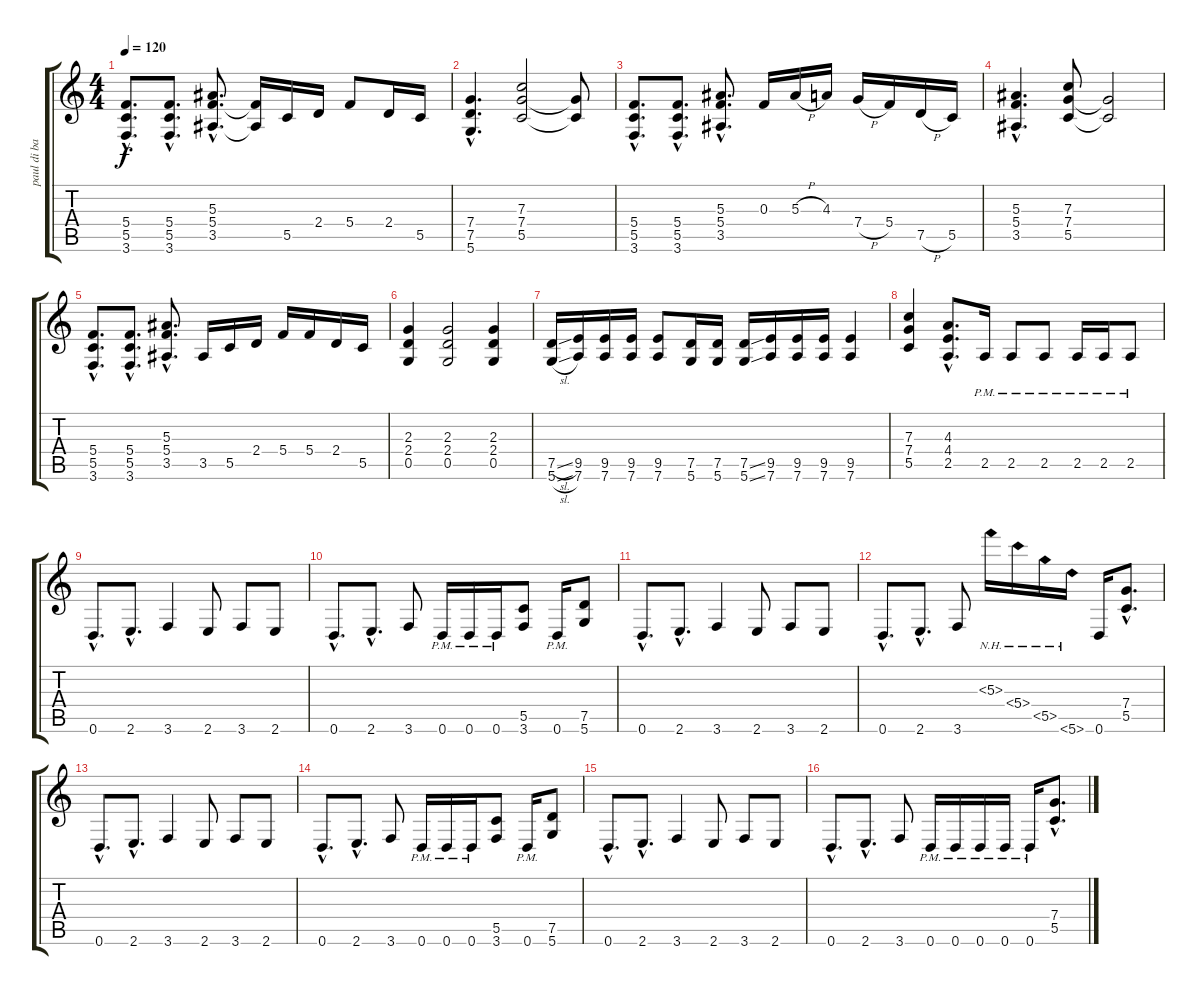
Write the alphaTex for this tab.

\track ("paul di bartolo" "paul di ba") {instrument distortionguitar}
\staff {score tabs}
\tuning (D4 A3 F3 C3 G2 D2) {hide}
\ts (4 4)
\tempo 120
\clef g2
\ks c
(5.4{hac} 5.5{hac} 3.6{hac}).8{d dy f} (5.4{hac} 5.5{hac} 3.6{hac}).8{d} (5.3{hac} 5.4{hac} 3.5{hac}).8{d} (5.4{t} 3.5{t}).16 5.5.16 2.4.16 5.4.8 2.4.16 5.5.16 |
(7.4{hac} 7.5{hac} 5.6{hac}).4{d} (7.3 7.4 5.5).2 (7.4{t} 5.5{t}).8 |
(5.4{hac} 5.5{hac} 3.6{hac}).8{d} (5.4{hac} 5.5{hac} 3.6{hac}).8{d} (5.3{hac} 5.4{hac} 3.5{hac}).8{d} 0.3.16 5.3{h}.16 4.3.16 7.4{h}.16 5.4.16 7.5{h}.16 5.5.16 |
(5.3{hac} 5.4{hac} 3.5{hac}).4{d} (7.3 7.4 5.5).8 (7.4{t} 5.5{t}).2 |
(5.4{hac} 5.5{hac} 3.6{hac}).8{d} (5.4{hac} 5.5{hac} 3.6{hac}).8{d} (5.3{hac} 5.4{hac} 3.5{hac}).8{d} 3.5.16 5.5.16 2.4.16 5.4.16 5.4.16 2.4.16 5.5.16 |
(2.3 2.4 0.5).4 (2.3 2.4 0.5).2 (2.3 2.4 0.5).4 |
(7.5{sl} 5.6{sl}).16 (9.5 7.6).16 (9.5 7.6).16 (9.5 7.6).16 (9.5 7.6).8 (7.5 5.6).16 (7.5 5.6).16 (7.5{ss} 5.6{ss}).16 (9.5 7.6).16 (9.5 7.6).16 (9.5 7.6).16 (9.5 7.6).4 |
(7.3 7.4 5.5).4 (4.3{hac} 4.4{hac} 2.5{hac}).8{d} 2.5{pm}.16 2.5{pm}.8 2.5{pm}.8 2.5{pm}.16 2.5{pm}.16 2.5{pm}.8 |
0.6{hac}.8{d} 2.6{hac}.8{d} 3.6.4 2.6.8 3.6.8 2.6.8 |
0.6{hac}.8{d} 2.6{hac}.8{d} 3.6.8 0.6{pm}.16 0.6{pm}.16 0.6{pm}.16 (5.5 3.6).8 0.6{pm}.16 (7.5 5.6).8 |
0.6{hac}.8{d} 2.6{hac}.8{d} 3.6.4 2.6.8 3.6.8 2.6.8 |
0.6{hac}.8{d} 2.6{hac}.8{d} 3.6.8 5.3{nh}.16 5.4{nh}.16 5.5{nh}.16 5.6{nh}.16 0.6.16 (7.4{hac} 5.5{hac}).8{d} |
0.6{hac}.8{d} 2.6{hac}.8{d} 3.6.4 2.6.8 3.6.8 2.6.8 |
0.6{hac}.8{d} 2.6{hac}.8{d} 3.6.8 0.6{pm}.16 0.6{pm}.16 0.6{pm}.16 (5.5 3.6).8 0.6{pm}.16 (7.5 5.6).8 |
0.6{hac}.8{d} 2.6{hac}.8{d} 3.6.4 2.6.8 3.6.8 2.6.8 |
0.6{hac}.8{d} 2.6{hac}.8{d} 3.6.8 0.6{pm}.16 0.6{pm}.16 0.6{pm}.16 0.6{pm}.16 0.6{pm}.16 (7.4{hac} 5.5{hac}).8{d}
